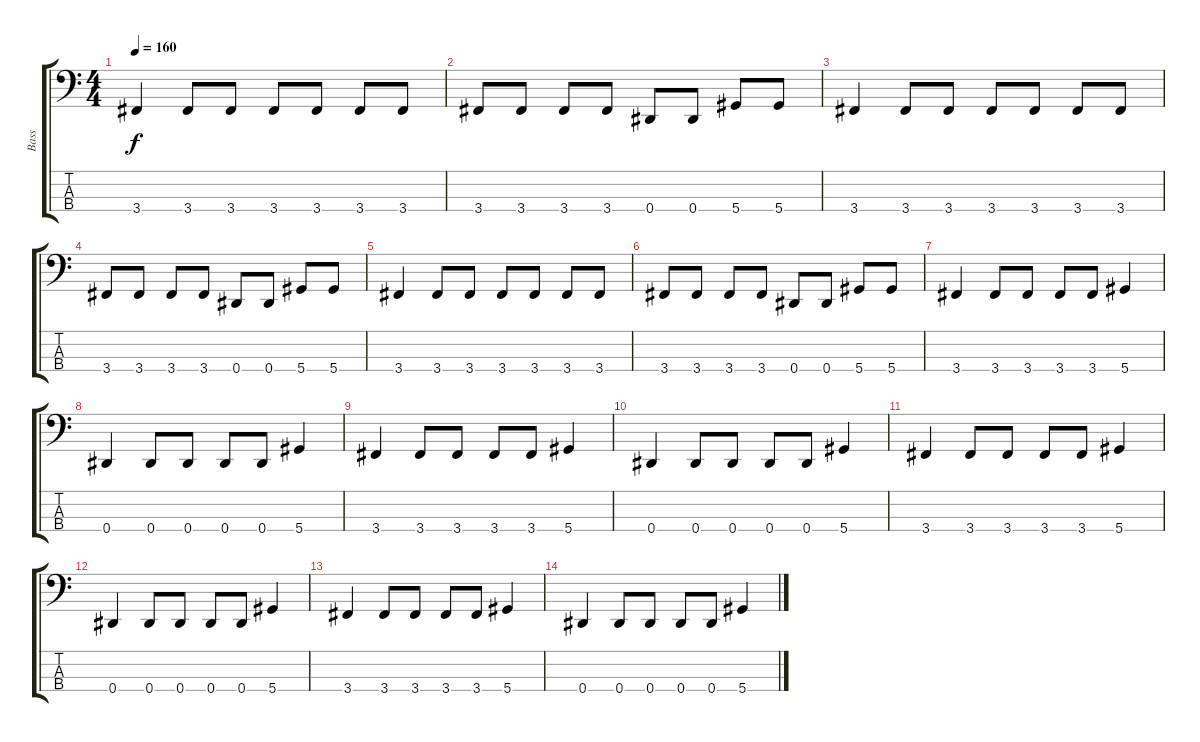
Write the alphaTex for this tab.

\track ("Bass" "Bass") {instrument electricbasspick}
\staff {score tabs}
\tuning (Gb2 Db2 Ab1 Eb1) {hide}
\ts (4 4)
\tempo 160
\clef f4
\ks c
3.4.4{dy f} 3.4.8 3.4.8 3.4.8 3.4.8 3.4.8 3.4.8 |
3.4.8 3.4.8 3.4.8 3.4.8 0.4.8 0.4.8 5.4.8 5.4.8 |
3.4.4 3.4.8 3.4.8 3.4.8 3.4.8 3.4.8 3.4.8 |
3.4.8 3.4.8 3.4.8 3.4.8 0.4.8 0.4.8 5.4.8 5.4.8 |
3.4.4 3.4.8 3.4.8 3.4.8 3.4.8 3.4.8 3.4.8 |
3.4.8 3.4.8 3.4.8 3.4.8 0.4.8 0.4.8 5.4.8 5.4.8 |
3.4.4 3.4.8 3.4.8 3.4.8 3.4.8 5.4.4 |
0.4.4 0.4.8 0.4.8 0.4.8 0.4.8 5.4.4 |
3.4.4 3.4.8 3.4.8 3.4.8 3.4.8 5.4.4 |
0.4.4 0.4.8 0.4.8 0.4.8 0.4.8 5.4.4 |
3.4.4 3.4.8 3.4.8 3.4.8 3.4.8 5.4.4 |
0.4.4 0.4.8 0.4.8 0.4.8 0.4.8 5.4.4 |
3.4.4 3.4.8 3.4.8 3.4.8 3.4.8 5.4.4 |
0.4.4 0.4.8 0.4.8 0.4.8 0.4.8 5.4.4
